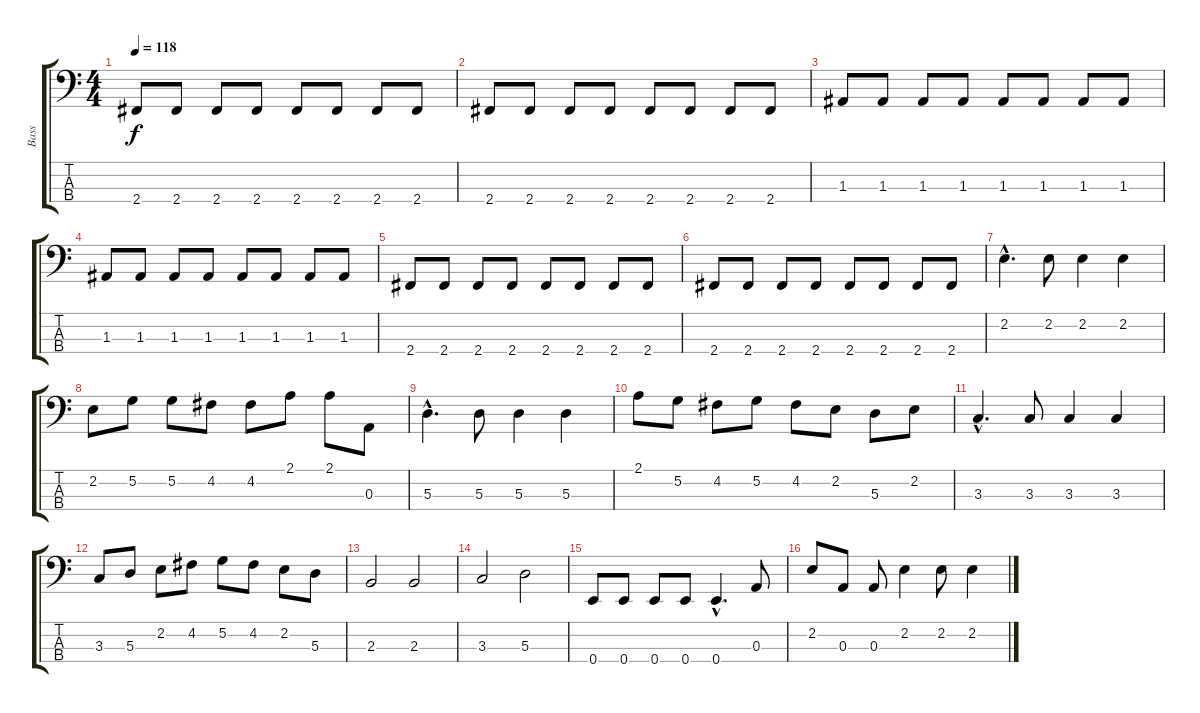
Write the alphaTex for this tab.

\track ("Bass" "Bass") {instrument electricbasspick}
\staff {score tabs}
\tuning (G2 D2 A1 E1) {hide}
\ts (4 4)
\tempo 118
\clef f4
\ks c
2.4.8{dy f} 2.4.8 2.4.8 2.4.8 2.4.8 2.4.8 2.4.8 2.4.8 |
2.4.8 2.4.8 2.4.8 2.4.8 2.4.8 2.4.8 2.4.8 2.4.8 |
1.3.8 1.3.8 1.3.8 1.3.8 1.3.8 1.3.8 1.3.8 1.3.8 |
1.3.8 1.3.8 1.3.8 1.3.8 1.3.8 1.3.8 1.3.8 1.3.8 |
2.4.8 2.4.8 2.4.8 2.4.8 2.4.8 2.4.8 2.4.8 2.4.8 |
2.4.8 2.4.8 2.4.8 2.4.8 2.4.8 2.4.8 2.4.8 2.4.8 |
2.2{hac}.4{d} 2.2.8 2.2.4 2.2.4 |
2.2.8 5.2.8 5.2.8 4.2.8 4.2.8 2.1.8 2.1.8 0.3.8 |
5.3{hac}.4{d} 5.3.8 5.3.4 5.3.4 |
2.1.8 5.2.8 4.2.8 5.2.8 4.2.8 2.2.8 5.3.8 2.2.8 |
3.3{hac}.4{d} 3.3.8 3.3.4 3.3.4 |
3.3.8 5.3.8 2.2.8 4.2.8 5.2.8 4.2.8 2.2.8 5.3.8 |
2.3.2 2.3.2 |
3.3.2 5.3.2 |
0.4.8 0.4.8 0.4.8 0.4.8 0.4{hac}.4{d} 0.3.8 |
2.2.8 0.3.8 0.3.8 2.2.4 2.2.8 2.2.4
